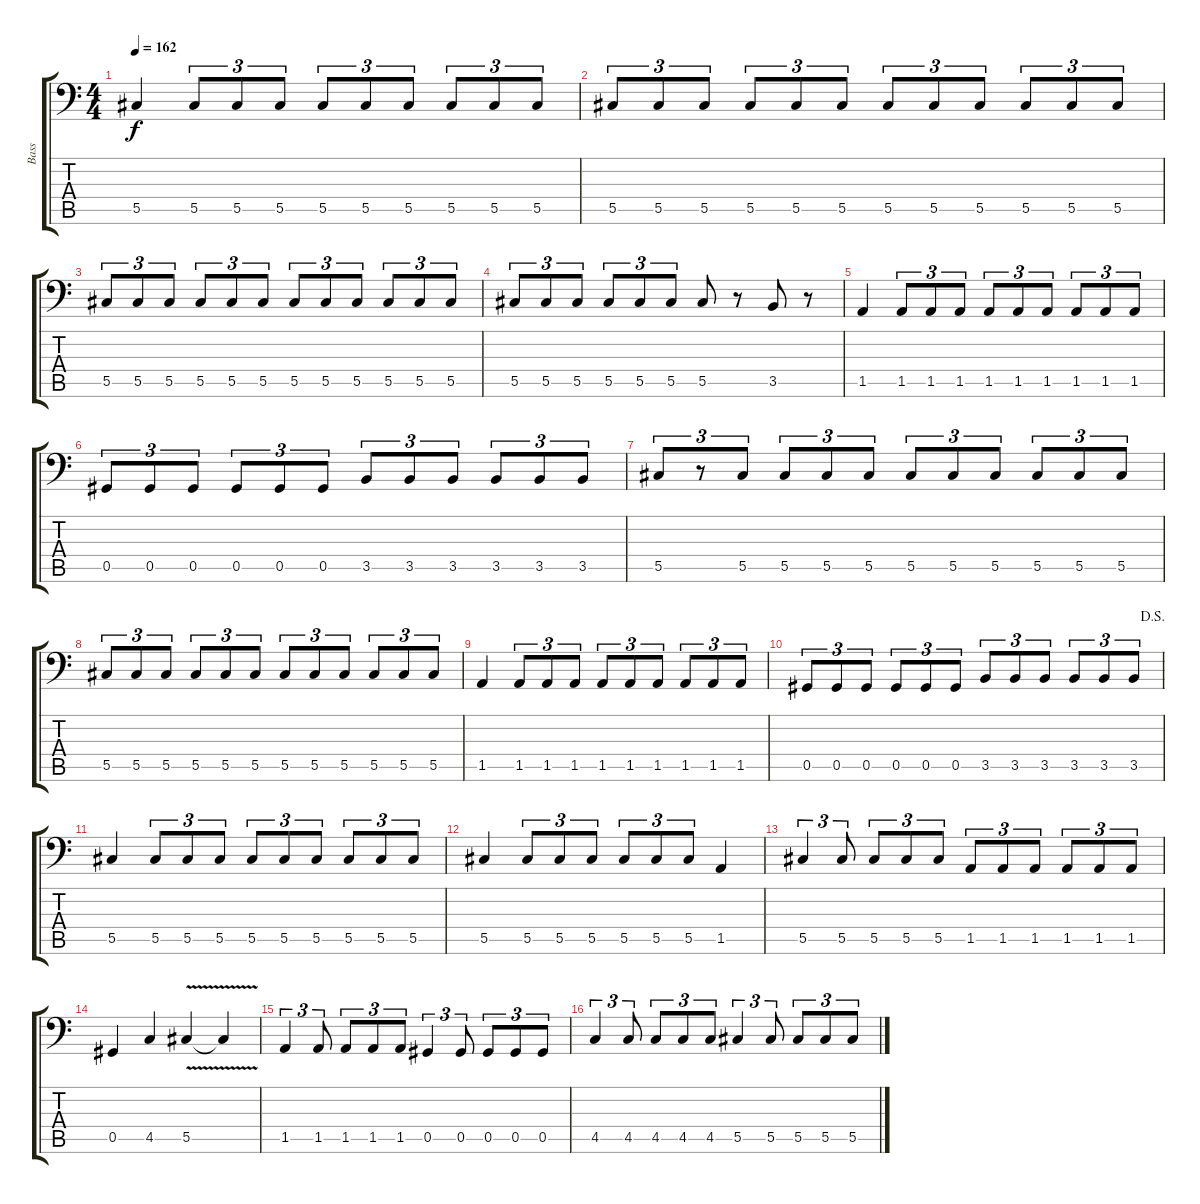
\track ("Bass" "Bass") {instrument electricbasspick}
\staff {score tabs}
\tuning (Eb3 Bb2 Gb2 Db2 Ab1 Eb1) {hide}
\ts (4 4)
\tempo 162
\clef f4
\ks c
5.5.4{dy f} 5.5.8{tu (3 2)} 5.5.8{tu (3 2)} 5.5.8{tu (3 2)} 5.5.8{tu (3 2)} 5.5.8{tu (3 2)} 5.5.8{tu (3 2)} 5.5.8{tu (3 2)} 5.5.8{tu (3 2)} 5.5.8{tu (3 2)} |
5.5.8{tu (3 2)} 5.5.8{tu (3 2)} 5.5.8{tu (3 2)} 5.5.8{tu (3 2)} 5.5.8{tu (3 2)} 5.5.8{tu (3 2)} 5.5.8{tu (3 2)} 5.5.8{tu (3 2)} 5.5.8{tu (3 2)} 5.5.8{tu (3 2)} 5.5.8{tu (3 2)} 5.5.8{tu (3 2)} |
5.5.8{tu (3 2)} 5.5.8{tu (3 2)} 5.5.8{tu (3 2)} 5.5.8{tu (3 2)} 5.5.8{tu (3 2)} 5.5.8{tu (3 2)} 5.5.8{tu (3 2)} 5.5.8{tu (3 2)} 5.5.8{tu (3 2)} 5.5.8{tu (3 2)} 5.5.8{tu (3 2)} 5.5.8{tu (3 2)} |
5.5.8{tu (3 2)} 5.5.8{tu (3 2)} 5.5.8{tu (3 2)} 5.5.8{tu (3 2)} 5.5.8{tu (3 2)} 5.5.8{tu (3 2)} 5.5.8 r.8 3.5.8 r.8 |
1.5.4 1.5.8{tu (3 2)} 1.5.8{tu (3 2)} 1.5.8{tu (3 2)} 1.5.8{tu (3 2)} 1.5.8{tu (3 2)} 1.5.8{tu (3 2)} 1.5.8{tu (3 2)} 1.5.8{tu (3 2)} 1.5.8{tu (3 2)} |
0.5.8{tu (3 2)} 0.5.8{tu (3 2)} 0.5.8{tu (3 2)} 0.5.8{tu (3 2)} 0.5.8{tu (3 2)} 0.5.8{tu (3 2)} 3.5.8{tu (3 2)} 3.5.8{tu (3 2)} 3.5.8{tu (3 2)} 3.5.8{tu (3 2)} 3.5.8{tu (3 2)} 3.5.8{tu (3 2)} |
5.5.8{tu (3 2)} r.8{tu (3 2)} 5.5.8{tu (3 2)} 5.5.8{tu (3 2)} 5.5.8{tu (3 2)} 5.5.8{tu (3 2)} 5.5.8{tu (3 2)} 5.5.8{tu (3 2)} 5.5.8{tu (3 2)} 5.5.8{tu (3 2)} 5.5.8{tu (3 2)} 5.5.8{tu (3 2)} |
5.5.8{tu (3 2)} 5.5.8{tu (3 2)} 5.5.8{tu (3 2)} 5.5.8{tu (3 2)} 5.5.8{tu (3 2)} 5.5.8{tu (3 2)} 5.5.8{tu (3 2)} 5.5.8{tu (3 2)} 5.5.8{tu (3 2)} 5.5.8{tu (3 2)} 5.5.8{tu (3 2)} 5.5.8{tu (3 2)} |
1.5.4 1.5.8{tu (3 2)} 1.5.8{tu (3 2)} 1.5.8{tu (3 2)} 1.5.8{tu (3 2)} 1.5.8{tu (3 2)} 1.5.8{tu (3 2)} 1.5.8{tu (3 2)} 1.5.8{tu (3 2)} 1.5.8{tu (3 2)} |
\jump dalsegno
0.5.8{tu (3 2)} 0.5.8{tu (3 2)} 0.5.8{tu (3 2)} 0.5.8{tu (3 2)} 0.5.8{tu (3 2)} 0.5.8{tu (3 2)} 3.5.8{tu (3 2)} 3.5.8{tu (3 2)} 3.5.8{tu (3 2)} 3.5.8{tu (3 2)} 3.5.8{tu (3 2)} 3.5.8{tu (3 2)} |
5.5.4 5.5.8{tu (3 2)} 5.5.8{tu (3 2)} 5.5.8{tu (3 2)} 5.5.8{tu (3 2)} 5.5.8{tu (3 2)} 5.5.8{tu (3 2)} 5.5.8{tu (3 2)} 5.5.8{tu (3 2)} 5.5.8{tu (3 2)} |
5.5.4 5.5.8{tu (3 2)} 5.5.8{tu (3 2)} 5.5.8{tu (3 2)} 5.5.8{tu (3 2)} 5.5.8{tu (3 2)} 5.5.8{tu (3 2)} 1.5.4 |
5.5.4{tu (3 2)} 5.5.8{tu (3 2)} 5.5.8{tu (3 2)} 5.5.8{tu (3 2)} 5.5.8{tu (3 2)} 1.5.8{tu (3 2)} 1.5.8{tu (3 2)} 1.5.8{tu (3 2)} 1.5.8{tu (3 2)} 1.5.8{tu (3 2)} 1.5.8{tu (3 2)} |
0.5.4 4.5.4 5.5{v}.4 5.5{t}.4 |
1.5.4{tu (3 2)} 1.5.8{tu (3 2)} 1.5.8{tu (3 2)} 1.5.8{tu (3 2)} 1.5.8{tu (3 2)} 0.5.4{tu (3 2)} 0.5.8{tu (3 2)} 0.5.8{tu (3 2)} 0.5.8{tu (3 2)} 0.5.8{tu (3 2)} |
4.5.4{tu (3 2)} 4.5.8{tu (3 2)} 4.5.8{tu (3 2)} 4.5.8{tu (3 2)} 4.5.8{tu (3 2)} 5.5.4{tu (3 2)} 5.5.8{tu (3 2)} 5.5.8{tu (3 2)} 5.5.8{tu (3 2)} 5.5.8{tu (3 2)}
